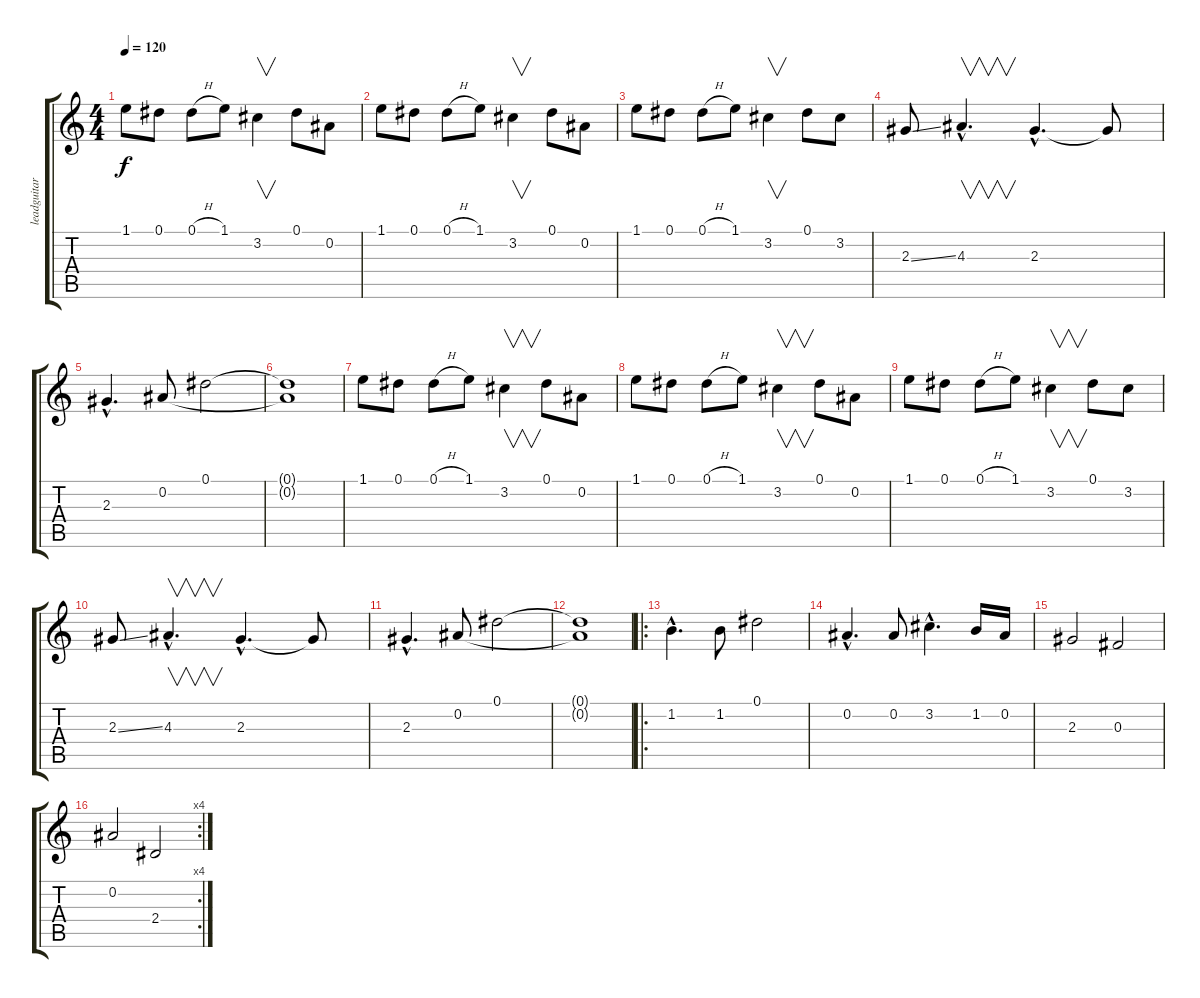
\track ("leadguitar" "leadguitar") {instrument acousticguitarsteel}
\staff {score tabs}
\tuning (Eb4 Bb3 Gb3 Db3 Ab2 Eb2) {hide}
\ts (4 4)
\tempo 120
\clef g2
\ks c
1.1.8{dy f instrument acousticguitarsteel} 0.1.8 0.1{h}.8 1.1.8 3.2.4{v} 0.1.8 0.2.8 |
1.1.8 0.1.8 0.1{h}.8 1.1.8 3.2.4{v} 0.1.8 0.2.8 |
1.1.8 0.1.8 0.1{h}.8 1.1.8 3.2.4{v} 0.1.8 3.2.8 |
2.3{ss}.8 4.3{hac}.4{v d} 2.3{hac}.4{d} 2.3{t}.8 |
2.3{hac}.4{d} 0.2.8 0.1.2 |
(0.1{t} 0.2{t}).1 |
1.1.8 0.1.8 0.1{h}.8 1.1.8 3.2.4{v} 0.1.8 0.2.8 |
1.1.8 0.1.8 0.1{h}.8 1.1.8 3.2.4{v} 0.1.8 0.2.8 |
1.1.8 0.1.8 0.1{h}.8 1.1.8 3.2.4{v} 0.1.8 3.2.8 |
2.3{ss}.8 4.3{hac}.4{v d} 2.3{hac}.4{d} 2.3{t}.8 |
2.3{hac}.4{d} 0.2.8 0.1.2 |
(0.1{t} 0.2{t}).1 |
\ro
1.2{hac}.4{d} 1.2.8 0.1.2 |
0.2{hac}.4{d} 0.2.8 3.2{hac}.4{d} 1.2.16 0.2.16 |
2.3.2 0.3.2 |
\rc 4
0.2.2 2.4.2
